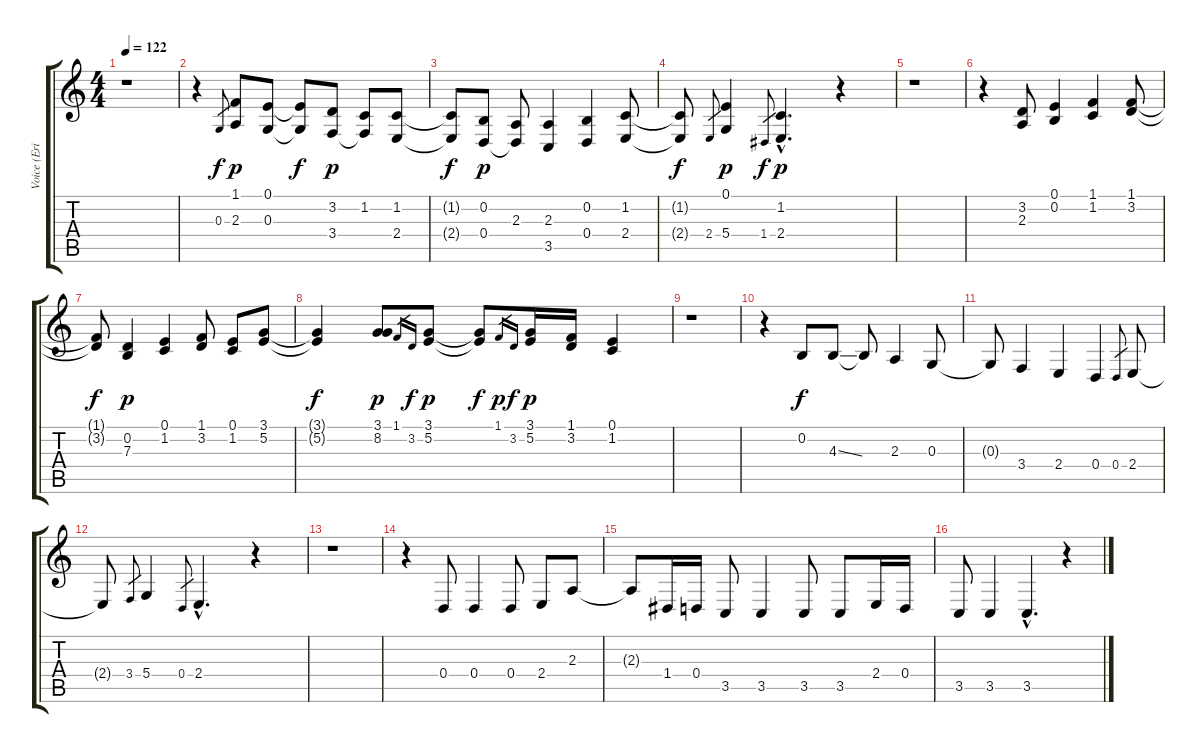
\track ("Voice (Eric - Bobby)" "Voice (Eri") {instrument flute}
\staff {score tabs}
\tuning (E4 B3 G3 D3 A2 E2) {hide}
\ts (4 4)
\tempo 122
\clef g2
\ks c
r.1{dy f} |
r.4 0.3.8{gr} (1.1 2.3).8{dy p} (0.1 0.3).8 (0.1{t} 0.3{t}).8{dy f} (3.2 3.4).8{dy p} (1.2 3.4{t}).8 (1.2 2.4).8 |
(1.2{t} 2.4{t}).8{dy f} (0.2 0.4).8{dy p} (2.3 0.4{t}).8 (2.3 3.5).4 (0.2 0.4).4 (1.2 2.4).8 |
(1.2{t} 2.4{t}).8{dy f} 2.4.8{gr} (0.1 5.4).4{dy p} 1.4.8{gr dy f} (1.2{hac} 2.4{hac}).4{d dy p} r.4 |
r.1 |
r.4 (3.2 2.3).8 (0.1 0.2).4 (1.1 1.2).4 (1.1 3.2).8 |
(1.1{t} 3.2{t}).8{dy f} (0.2 7.3).4{dy p} (0.1 1.2).4 (1.1 3.2).8 (0.1 1.2).8 (3.1 5.2).8 |
(3.1{t} 5.2{t}).4{dy f} (3.1 8.2).8{dy p} 1.1.16{gr} 3.2.16{gr dy f} (3.1 5.2).8{dy p} (3.1{t} 5.2{t}).8{dy f} 1.1.16{gr dy p} 3.2.16{gr dy f} (3.1 5.2).16{dy p} (1.1 3.2).16 (0.1 1.2).4 |
r.1 |
r.4 0.2.8{dy f} 4.3{ss}.8 4.3{t}.8 2.3.4 0.3.8 |
0.3{t}.8 3.4.4 2.4.4 0.4.4 0.4.8{gr} 2.4.8 |
2.4{t}.8 3.4.8{gr} 5.4.4 0.4.8{gr} 2.4{hac}.4{d} r.4 |
r.1 |
r.4 0.4.8 0.4.4 0.4.8 2.4.8 2.3.8 |
2.3{t}.8 1.4.16 0.4.16 3.5.8 3.5.4 3.5.8 3.5.8 2.4.16 0.4.16 |
3.5.8 3.5.4 3.5{hac}.4{d} r.4
